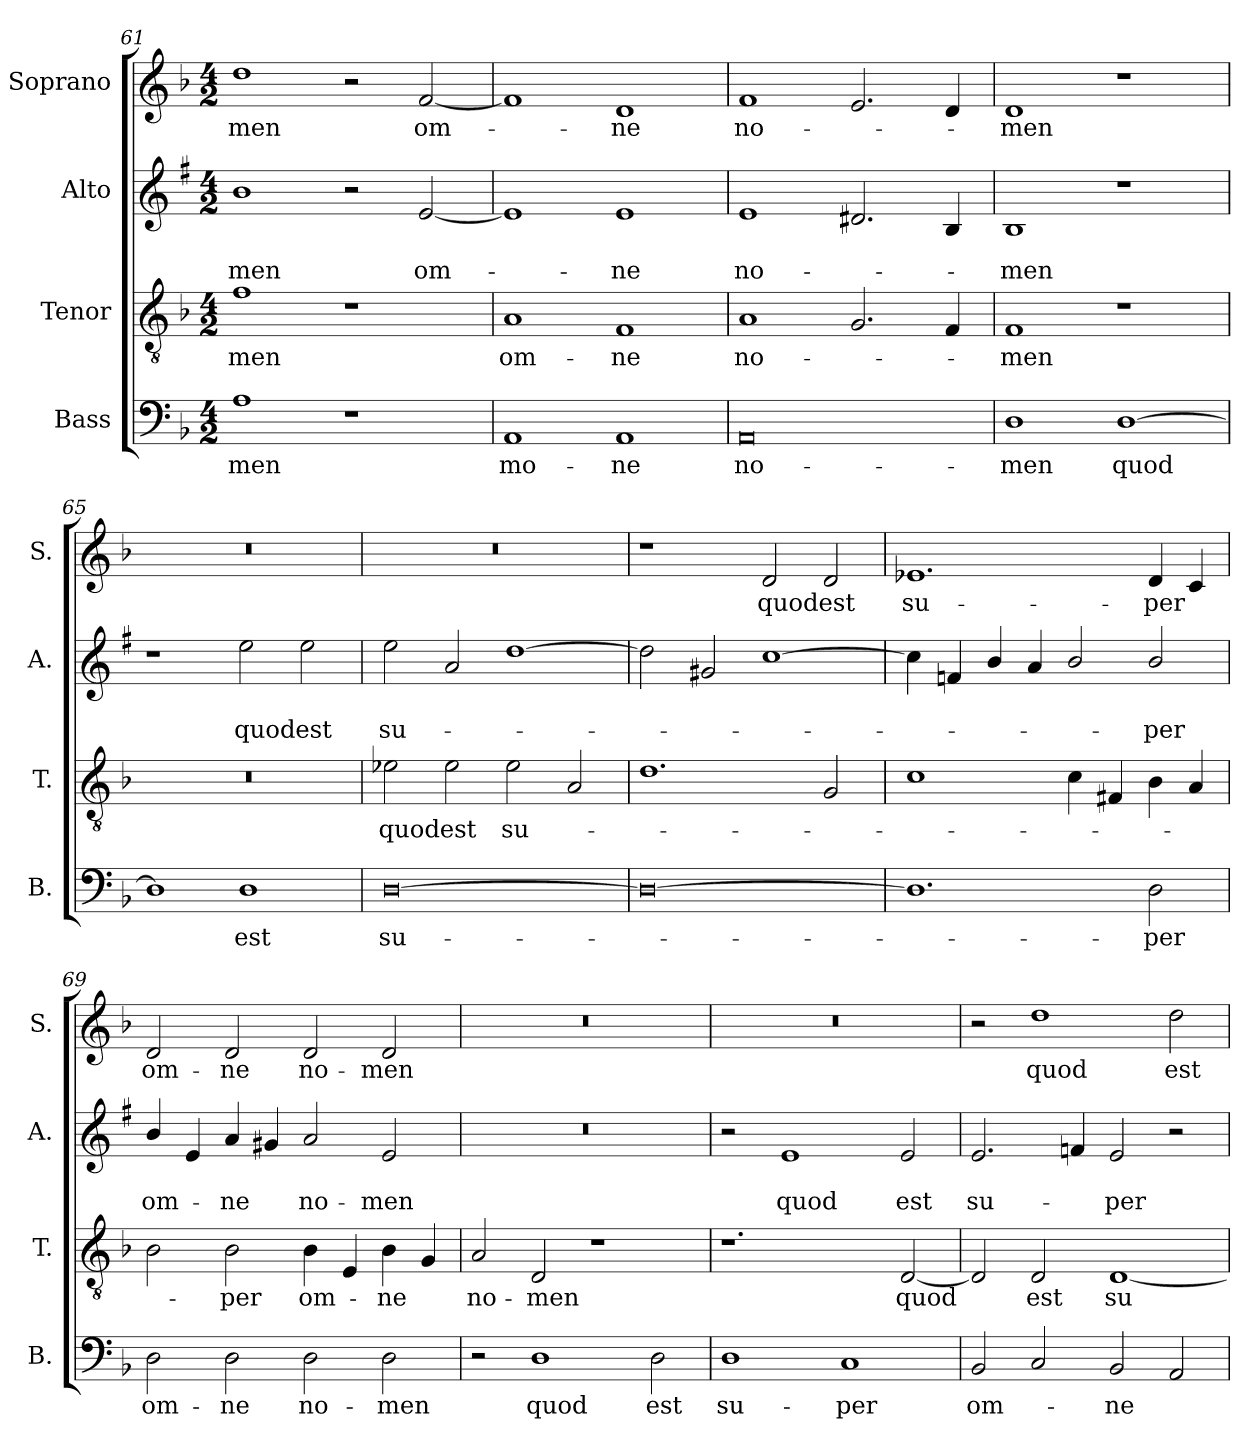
**kern	**text	**kern	**text	**kern	**text	**text	**kern	**text
*part4	*part4	*part3	*part3	*part2	*part2	*part2	*part1	*part1
*staff4	*staff4	*staff3	*staff3	*staff2	*staff2	*staff2	*staff1	*staff1
*I"Bass	*	*I"Tenor	*	*I"Alto	*	*	*I"Soprano	*
*I'B.	*	*I'T.	*	*I'A.	*	*	*I'S.	*
*clefF4	*	*clefGv2	*	*clefG2	*	*	*clefG2	*
*	*	*	*	*ITrd1c2	*	*	*	*
*k[b-]	*	*k[b-]	*	*k[b-]	*	*	*k[b-]	*
*M4/2	*	*M4/2	*	*M4/2	*	*	*M4/2	*
=61	=61	=61	=61	=61	=61	=61	=61	=61
!	!LO:LY:b	!	!LO:LY:b	!	!	!LO:LY:b	!	!LO:LY:b
1A	-men	1f	-men	1a	.	-men	1dd	-men
1r	.	1r	.	2r	.	.	2r	.
!	!	!	!	!	!	!LO:LY:b	!	!LO:LY:b
.	.	.	.	[2d/	.	om-	[2f/	om-
=62	=62	=62	=62	=62	=62	=62	=62	=62
!	!LO:LY:b	!	!LO:LY:b	!	!	!	!	!
1AA	mo-	1A	om-	1d]	.	.	1f]	.
!	!LO:LY:b	!	!LO:LY:b	!	!	!LO:LY:b	!	!LO:LY:b
1AA	-ne	1F	-ne	1d	.	-ne	1d	-ne
!!LO:LB:g=z
=63	=63	=63	=63	=63	=63	=63	=63	=63
!	!LO:LY:b	!	!LO:LY:b	!	!	!LO:LY:b	!	!LO:LY:b
0AA	no-	1A	no-	1d	.	no-	1f	no-
.	.	2.G/	.	2.c#X/	.	.	2.e/	.
.	.	4F/	.	4A/	.	.	4d/	.
=64	=64	=64	=64	=64	=64	=64	=64	=64
!	!LO:LY:b	!	!LO:LY:b	!	!	!LO:LY:b	!	!LO:LY:b
1D	-men	1F	-men	1A	.	-men	1d	-men
!	!LO:LY:b	!	!	!	!	!	!	!
[1D	quod	1r	.	1r	.	.	1r	.
=65	=65	=65	=65	=65	=65	=65	=65	=65
1D]	.	0r	.	1r	.	.	0r	.
!	!LO:LY:b	!	!	!	!	!LO:LY:b	!	!
1D	est	.	.	2dd\	.	quod	.	.
!	!	!	!	!	!	!LO:LY:b	!	!
.	.	.	.	2dd\	.	est	.	.
!!LO:PB:g=z
=66	=66	=66	=66	=66	=66	=66	=66	=66
!	!LO:LY:b	!	!LO:LY:b	!	!	!LO:LY:b	!	!
[0D	su-	2e-X\	quod	2dd\	.	su-	0r	.
!	!	!	!LO:LY:b	!	!	!	!	!
.	.	2e-\	est	2g/	.	.	.	.
!	!	!	!LO:LY:b	!	!	!	!	!
.	.	2e-\	su-	[1cc	.	.	.	.
.	.	2A/	.	.	.	.	.	.
=67	=67	=67	=67	=67	=67	=67	=67	=67
0D_	.	1.d	.	2cc\]	.	.	1r	.
.	.	.	.	2f#X/	.	.	.	.
!	!	!	!	!	!	!	!	!LO:LY:b
.	.	.	.	[1b-	.	.	2d/	quod
!	!	!	!	!	!	!	!	!LO:LY:b
.	.	2G/	.	.	.	.	2d/	est
!!LO:LB:g=z
=68	=68	=68	=68	=68	=68	=68	=68	=68
!	!	!	!	!	!	!	!	!LO:LY:b
1.D]	.	1c	.	4b-\]	.	.	1.e-X	su-
.	.	.	.	4e-X/	.	.	.	.
.	.	.	.	4a/	.	.	.	.
.	.	.	.	4g/	.	.	.	.
.	.	4c\	.	2a/	.	.	.	.
.	.	4F#X/	.	.	.	.	.	.
!	!LO:LY:b	!	!	!	!	!LO:LY:b	!	!LO:LY:b
2D\	-per	4B-\	.	2a/	.	-per	4d/	-per
.	.	4A/	.	.	.	.	4c/	.
=69	=69	=69	=69	=69	=69	=69	=69	=69
!	!LO:LY:b	!	!	!	!	!LO:LY:b	!	!LO:LY:b
2D\	om-	2B-\	.	4a/	.	om-	2d/	om-
.	.	.	.	4d/	.	.	.	.
!	!LO:LY:b	!	!LO:LY:b	!	!	!LO:LY:b	!	!LO:LY:b
2D\	-ne	2B-\	-per	4g/	.	-ne	2d/	-ne
.	.	.	.	4f#X/	.	.	.	.
!	!LO:LY:b	!	!LO:LY:b	!	!	!LO:LY:b	!	!LO:LY:b
2D\	no-	4B-\	om-	2g/	.	no-	2d/	no-
.	.	4E/	.	.	.	.	.	.
!	!LO:LY:b	!	!LO:LY:b	!	!	!LO:LY:b	!	!LO:LY:b
2D\	-men	4B-\	-ne	2d/	.	-men	2d/	-men
.	.	4G/	.	.	.	.	.	.
!!LO:PB:g=z
=70	=70	=70	=70	=70	=70	=70	=70	=70
!	!	!	!LO:LY:b	!	!	!	!	!
2r	.	2A/	no-	0r	.	.	0r	.
!	!LO:LY:b	!	!LO:LY:b	!	!	!	!	!
1D	quod	2D/	-men	.	.	.	.	.
.	.	1r	.	.	.	.	.	.
!	!LO:LY:b	!	!	!	!	!	!	!
2D\	est	.	.	.	.	.	.	.
=71	=71	=71	=71	=71	=71	=71	=71	=71
!	!LO:LY:b	!	!	!	!	!	!	!
1D	su-	1.r	.	2r	.	.	0r	.
!	!	!	!	!	!	!LO:LY:b	!	!
.	.	.	.	1d	.	quod	.	.
!	!LO:LY:b	!	!	!	!	!	!	!
1C	-per	.	.	.	.	.	.	.
!	!	!	!LO:LY:b	!	!	!LO:LY:b	!	!
.	.	[2D/	quod	2d/	.	est	.	.
=72	=72	=72	=72	=72	=72	=72	=72	=72
!	!LO:LY:b	!	!	!	!	!LO:LY:b	!	!
2BB-/	om-	2D/]	.	2.d/	.	su-	2r	.
!	!	!	!LO:LY:b	!	!	!	!	!LO:LY:b
2C/	.	2D/	est	.	.	.	1dd	quod
.	.	.	.	4e-X/	.	.	.	.
!	!LO:LY:b	!	!LO:LY:b	!	!	!LO:LY:b	!	!
2BB-/	-ne	[1D	su-	2d/	.	-per	.	.
!	!	!	!	!	!	!	!	!LO:LY:b
2AA/	.	.	.	2r	.	.	2dd\	est
=	=	=	=	=	=	=	=	=
*-	*-	*-	*-	*-	*-	*-	*-	*-
